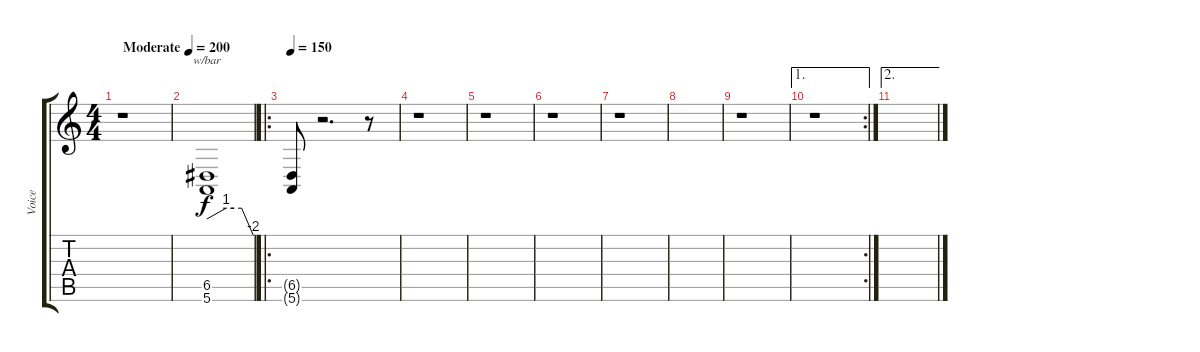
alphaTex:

\track ("Voice" "Voice") {instrument lead6voice}
\staff {score tabs}
\tuning (E4 B3 G3 D3 A2 E2) {hide}
\ts (4 4)
\tempo (200 "Moderate")
\clef g2
\ks c
r.1{dy f instrument lead6voice} |
(6.5 5.6).1{tbe (custom default 0 0 25 4 35 4 45 4 60 -8)} |
\ro
\tempo 150
(6.5{t} 5.6{t}).8 r.2{d} r.8 |
r.1 |
r.1 |
r.1 |
r.1 |
|
r.1 |
\ae 1
\rc 2
r.1 |
\ae 2
